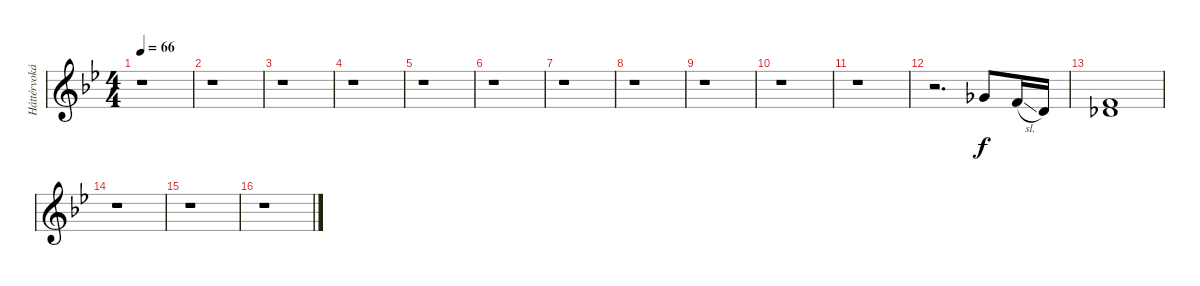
\track ("Háttérvokál" "Háttérvoká") {instrument choiraahs}
\staff {score}
\tuning (E4 B3 G3 D3 A2 E2) {hide}
\ts (4 4)
\tempo 66
\clef g2
\ks bb
r.1{dy f} |
r.1 |
r.1 |
r.1 |
r.1 |
r.1 |
r.1 |
r.1 |
r.1 |
r.1 |
r.1 |
r.2{d} 7.2.8 6.2{sl}.16 3.2.16 |
(1.1 2.2).1 |
r.1 |
r.1 |
r.1
